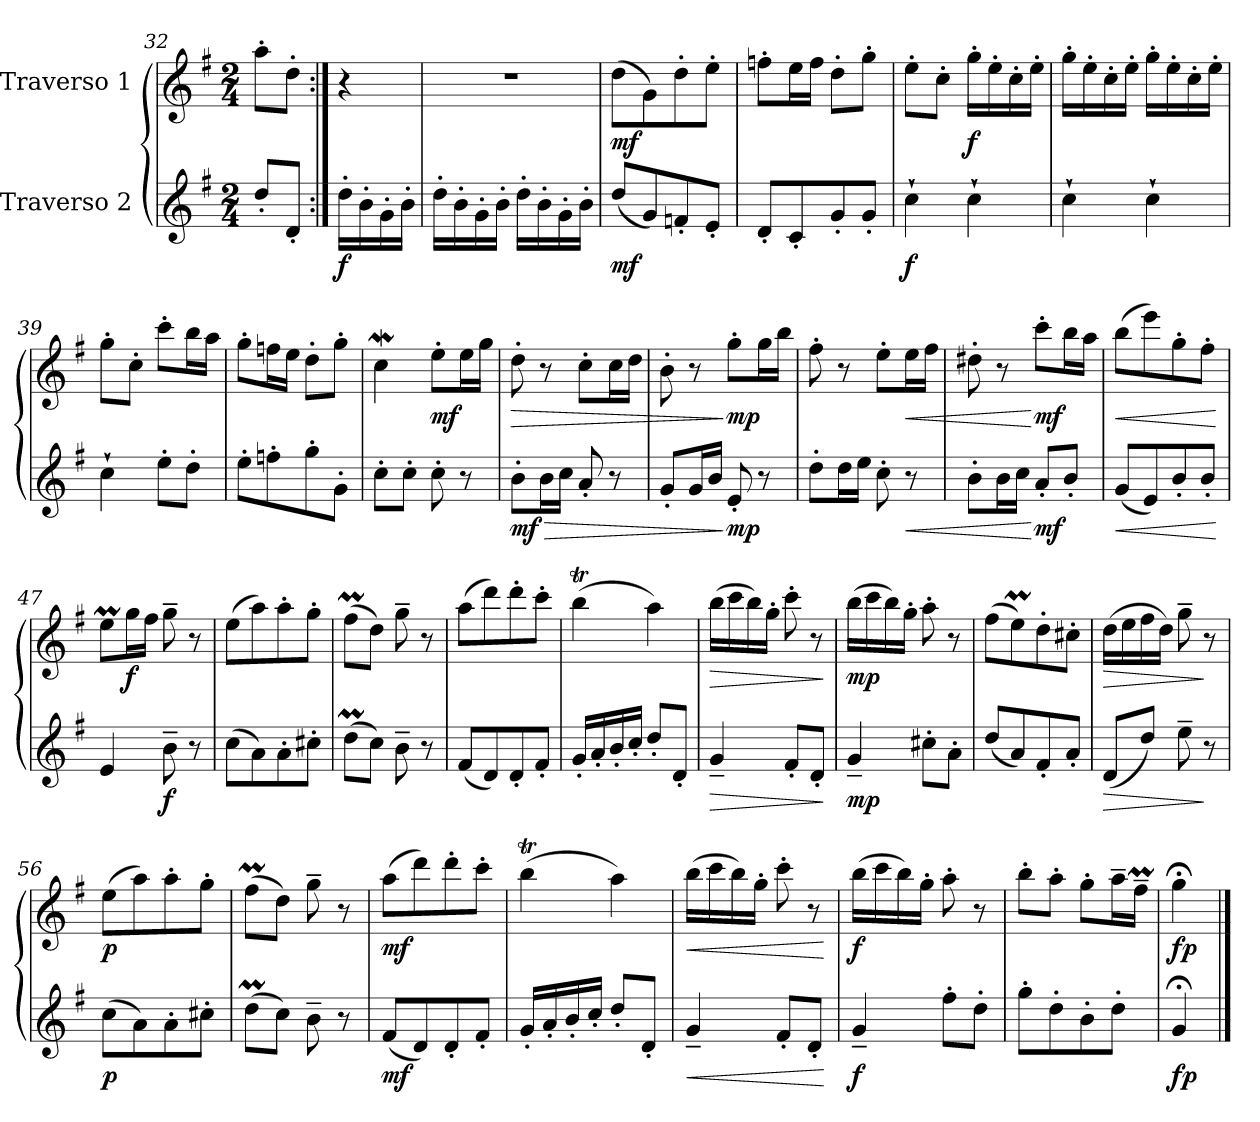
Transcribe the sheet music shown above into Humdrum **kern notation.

**kern	**dynam	**kern	**dynam
*part2	*part2	*part1	*part1
*staff2	*staff2	*staff1	*staff1
*I"Traverso 2	*	*I"Traverso 1	*
*clefG2	*	*clefG2	*
*k[f#]	*	*k[f#]	*
*M2/4	*	*M2/4	*
=32	=32	=32	=32
8dd'/L	.	8aa'\L	.
8d'/J	.	8dd'\J	.
=33:|!	=33:|!	=33:|!	=33:|!
!	!LO:DY:b	!	!
16dd'\LL	f	4r	.
16b'\	.	.	.
16g'\	.	.	.
16b'\JJ	.	.	.
=34	=34	=34	=34
16dd'\LL	.	2r	.
16b'\	.	.	.
16g'\	.	.	.
16b'\JJ	.	.	.
16dd'\LL	.	.	.
16b'\	.	.	.
16g'\	.	.	.
16b'\JJ	.	.	.
=35	=35	=35	=35
!	!LO:DY:b	!	!LO:DY:b
(<8dd/L	mf	(>8dd\L	mf
8g/)	.	8g\)	.
8fn'/	.	8dd'\	.
8e'/J	.	8ee'\J	.
=36	=36	=36	=36
8d'/L	.	8ffn'\L	.
8c'/	.	16ee\L	.
.	.	16ff\JJ	.
8g'/	.	8dd'\L	.
8g'/J	.	8gg'\J	.
!!LO:LB:g=z
=37	=37	=37	=37
!	!LO:DY:b	!	!
4cc`\	f	8ee'\L	.
.	.	8cc'\J	.
!	!	!	!LO:DY:b
4cc`\	.	16gg'\LL	f
.	.	16ee'\	.
.	.	16cc'\	.
.	.	16ee'\JJ	.
=38	=38	=38	=38
4cc`\	.	16gg'\LL	.
.	.	16ee'\	.
.	.	16cc'\	.
.	.	16ee'\JJ	.
4cc`\	.	16gg'\LL	.
.	.	16ee'\	.
.	.	16cc'\	.
.	.	16ee'\JJ	.
=39	=39	=39	=39
4cc`\	.	8gg'\L	.
.	.	8cc'\J	.
8ee'\L	.	8ccc'\L	.
8dd'\J	.	16bb\L	.
.	.	16aa\JJ	.
=40	=40	=40	=40
8ee'\L	.	8gg'\L	.
8ffn'\	.	16ffn\L	.
.	.	16ee\JJ	.
8gg'\	.	8dd'\L	.
8g'\J	.	8gg'\J	.
=41	=41	=41	=41
8cc'\L	.	4ccw\	.
8cc'\J	.	.	.
!	!	!	!LO:DY:b
8cc'\	.	8ee'\L	mf
8r	.	16ee\L	.
.	.	16gg\JJ	.
=42	=42	=42	=42
!	!LO:HP:b	!	!LO:HP:b
!	!LO:DY:n=1:b	!	!
8b'\L	> mf	8dd'\	>
16b\L	.	8r	.
16cc\JJ	.	.	.
8a'/	.	8cc'\L	.
8r	.	16cc\L	.
.	.	16dd\JJ	.
=43	=43	=43	=43
8g'/L	.	8b'\	.
16g/L	.	8r	.
16b/JJ	.	.	.
!	!LO:DY:n=1:b	!	!LO:DY:n=1:b
8e'/	] mp	8gg'\L	] mp
8r	.	16gg\L	.
.	.	16bb\JJ	.
!!LO:LB:g=z
=44	=44	=44	=44
8dd'\L	.	8ff#'\	.
16dd\L	.	8r	.
16ee\JJ	.	.	.
8cc'\	.	8ee'\L	.
!	!LO:HP:b	!	!LO:HP:b
8r	<	16ee\L	<
.	.	16ff#\JJ	.
=45	=45	=45	=45
8b'\L	.	8dd#X'\	.
16b\L	.	8r	.
16cc\JJ	.	.	.
!	!LO:DY:n=1:b	!	!LO:DY:n=1:b
8a'/L	[ mf	8ccc'\L	[ mf
8b'/J	.	16bb\L	.
.	.	16aa\JJ	.
=46	=46	=46	=46
!	!LO:HP:b	!	!LO:HP:b
(<8g/L	<	(>8bb\L	<
8e/)	.	8eee\)	.
8b'/	.	8gg'\	.
8b'/J	.	8ff#'\J	.
.	[	.	[
=47	=47	=47	=47
4e/	.	8eeM\L	.
!	!	!	!LO:DY:b
.	.	16gg\L	f
.	.	16ff#\JJ	.
!	!LO:DY:b	!	!
8b~\	f	8gg~\	.
8r	.	8r	.
=48	=48	=48	=48
(>8cc\L	.	(>8ee\L	.
8a\)	.	8aa\)	.
8a'\	.	8aa'\	.
8cc#X'\J	.	8gg'\J	.
=49	=49	=49	=49
(>8ddM\L	.	(>8ff#m\L	.
8cc\J)	.	8dd\J)	.
8b~\	.	8gg~\	.
8r	.	8r	.
=50	=50	=50	=50
(<8f#/L	.	(>8aa\L	.
8d/)	.	8ddd\)	.
8d'/	.	8ddd'\	.
8f#'/J	.	8ccc'\J	.
=51	=51	=51	=51
16g'/LL	.	(>4bbt\	.
16a'/	.	.	.
16b'/	.	.	.
16cc'/JJ	.	.	.
8dd'/L	.	4aa\)	.
8d'/J	.	.	.
!!LO:LB:g=z
=52	=52	=52	=52
!	!LO:HP:b	!	!LO:HP:b
4g~/	>	(>16bb\LL	>
.	.	16ccc\	.
.	.	16bb\)	.
.	.	16gg'\JJ	.
8f#'/L	.	8ccc'\	.
8d'/J	.	8r	.
.	]	.	]
=53	=53	=53	=53
!	!LO:DY:b	!	!LO:DY:b
4g~/	mp	(>16bb\LL	mp
.	.	16ccc\	.
.	.	16bb\)	.
.	.	16gg'\JJ	.
8cc#X'\L	.	8aa'\	.
8a'\J	.	8r	.
=54	=54	=54	=54
(<8dd/L	.	(>8ff#\L	.
8a/)	.	8eeM\)	.
8f#'/	.	8dd'\	.
8a'/J	.	8cc#X'\J	.
=55	=55	=55	=55
!	!LO:HP:b	!	!LO:HP:b
(<8d/L	>	(>16dd\LL	>
.	.	16ee\	.
8dd/J)	.	16ff#\	.
.	.	16dd\JJ)	.
8ee~\	.	8gg~\	.
8r	]	8r	]
=56	=56	=56	=56
!	!LO:DY:b	!	!LO:DY:b
(>8cc\L	p	(>8ee\L	p
8a\)	.	8aa\)	.
8a'\	.	8aa'\	.
8cc#X'\J	.	8gg'\J	.
=57	=57	=57	=57
(>8ddM\L	.	(>8ff#m\L	.
8cc\J)	.	8dd\J)	.
8b~\	.	8gg~\	.
8r	.	8r	.
!!LO:LB:g=z
=58	=58	=58	=58
!	!LO:DY:b	!	!LO:DY:b
(<8f#/L	mf	(>8aa\L	mf
8d/)	.	8ddd\)	.
8d'/	.	8ddd'\	.
8f#'/J	.	8ccc'\J	.
=59	=59	=59	=59
16g'/LL	.	(>4bbt\	.
16a'/	.	.	.
16b'/	.	.	.
16cc'/JJ	.	.	.
8dd'/L	.	4aa\)	.
8d'/J	.	.	.
=60	=60	=60	=60
!	!LO:HP:b	!	!LO:HP:b
4g~/	<	(>16bb\LL	<
.	.	16ccc\	.
.	.	16bb\)	.
.	.	16gg'\JJ	.
8f#'/L	.	8ccc'\	.
8d'/J	.	8r	.
.	[	.	[
=61	=61	=61	=61
!	!LO:DY:b	!	!LO:DY:b
4g~/	f	(>16bb\LL	f
.	.	16ccc\	.
.	.	16bb\)	.
.	.	16gg'\JJ	.
8ff#'\L	.	8aa'\	.
8dd'\J	.	8r	.
=62	=62	=62	=62
*	*	*MM100	*
8gg'\L	.	8bb'\L	.
*	*	*MM80	*
8dd'\	.	8aa'\J	.
*	*	*MM70	*
8b'\	.	8gg'\L	.
*	*	*MM50	*
8dd'\J	.	16aa~\L	.
.	.	16ff#m~\JJ	.
=63	=63	=63	=63
!	!LO:DY:b	!	!LO:DY:b
4g;</	fp	4gg;<\	fp
==	==	==	==
*-	*-	*-	*-
